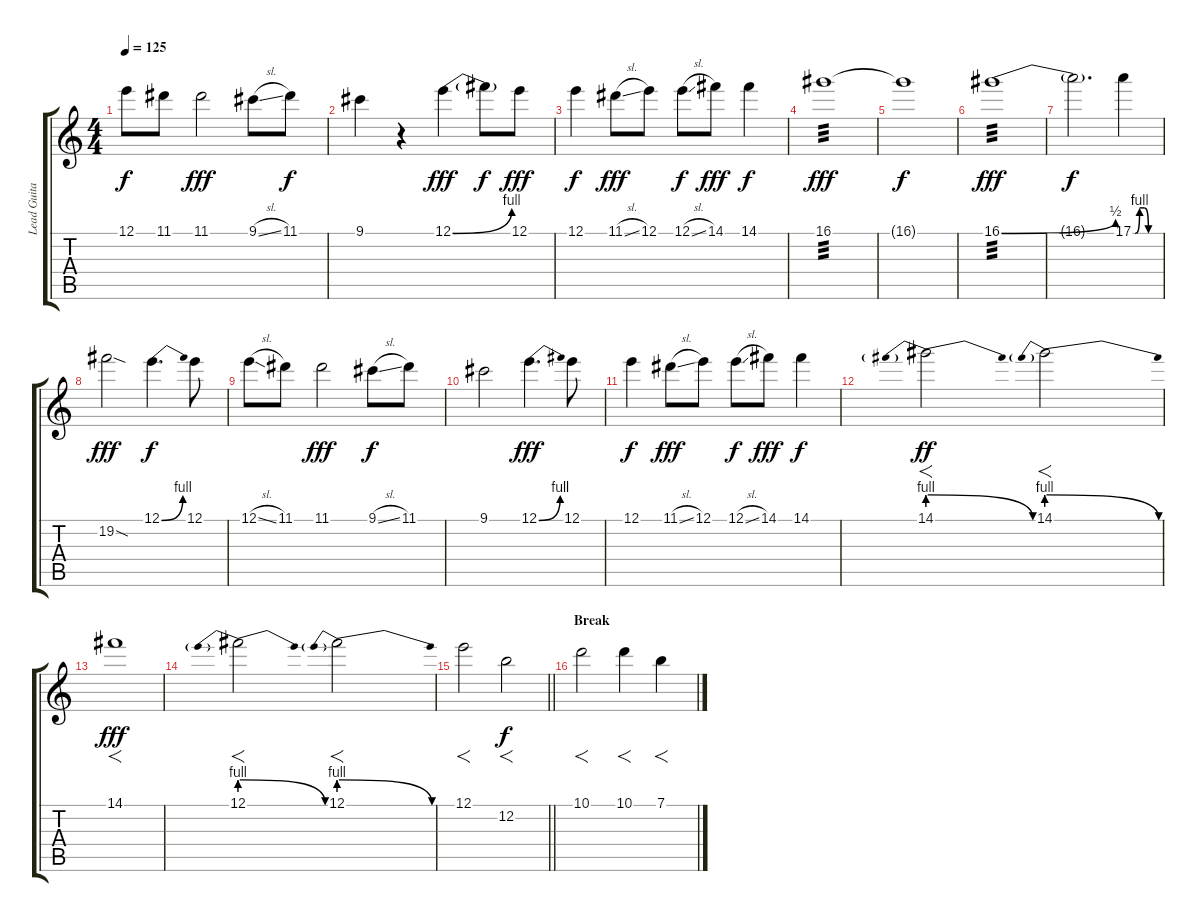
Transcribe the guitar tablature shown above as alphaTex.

\track ("Lead Guitar" "Lead Guita") {instrument overdrivenguitar}
\staff {score tabs}
\tuning (E4 B3 G3 D3 A2 E2) {hide}
\ts (4 4)
\tempo 125
\clef g2
\ks c
12.1{t}.8{dy f} 11.1.8 11.1.2{dy fff} 9.1{sl}.8 11.1.8{dy f} |
9.1.4 r.4 12.1{be (bend 0 0 60 4)}.4{dy fff} 12.1{t}.8{dy f} 12.1.8{dy fff} |
12.1.4{dy f} 11.1{sl}.8{dy fff} 12.1.8 12.1{sl}.8{dy f} 14.1.8{dy fff} 14.1.4{dy f} |
16.1.1{tp 3 dy fff} |
16.1{t}.1{dy f} |
16.1{be (bend 0 0 60 2)}.1{tp 3 dy fff} |
16.1{t}.2{d dy f} 17.1{be (custom 0 0 5 0 15 4 25 4 35 0 60 0)}.4 |
19.2{sod}.2{dy fff} 12.1{be (bend 0 0 60 4)}.4{d dy f} 12.1.8 |
12.1{sl}.8 11.1.8 11.1.2{dy fff} 9.1{sl}.8{dy f} 11.1.8 |
9.1.2 12.1{be (bend 0 0 60 4)}.4{d dy fff} 12.1.8 |
12.1.4{dy f} 11.1{sl}.8{dy fff} 12.1.8 12.1{sl}.8{dy f} 14.1.8{dy fff} 14.1.4{dy f} |
14.1{be (prebendrelease 0 4 60 0)}.2{f dy ff} 14.1{be (prebendrelease 0 4 60 0)}.2{f} |
14.1.1{f dy fff} |
12.1{be (prebendrelease 0 4 60 0)}.2{f} 12.1{be (prebendrelease 0 4 60 0)}.2{f} |
\barLineRight lightlight
12.1.2{f} 12.2.2{f dy f} |
\section ("" "Break")
10.1.2{f} 10.1.4{f} 7.1.4{f}
